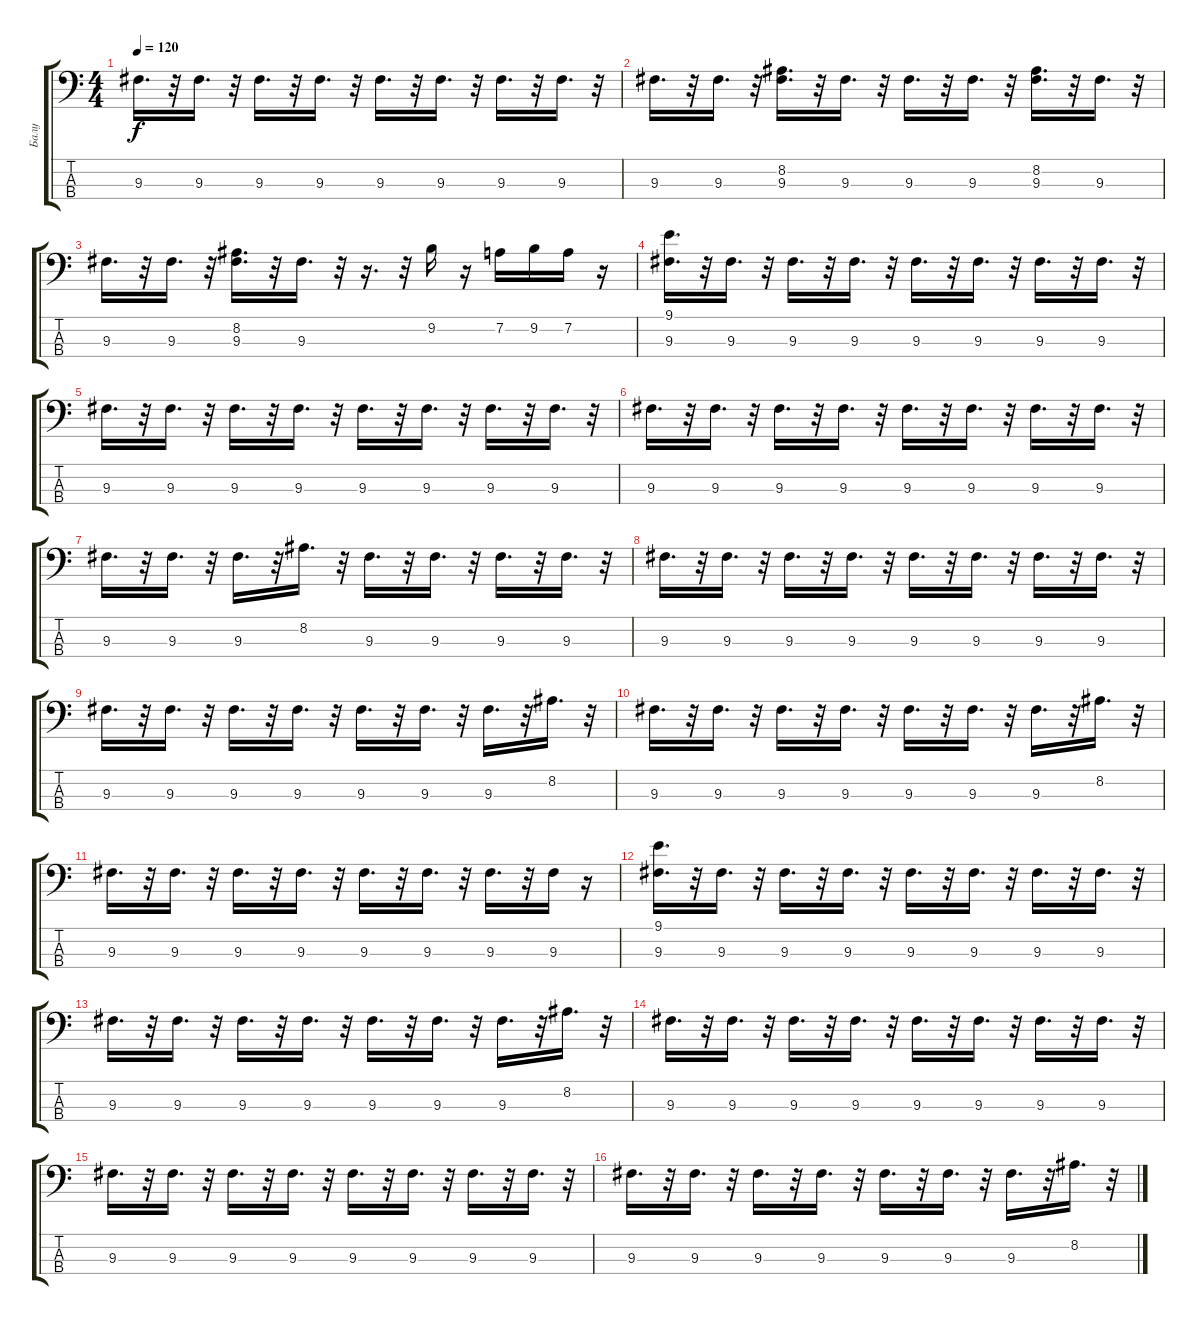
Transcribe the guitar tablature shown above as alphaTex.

\track ("Балу" "Балу") {instrument electricbasspick}
\staff {score tabs}
\tuning (G2 D2 A1 E1) {hide}
\ts (4 4)
\tempo 120
\clef f4
\ks c
9.3.16{d dy f} r.32 9.3.16{d} r.32 9.3.16{d} r.32 9.3.16{d} r.32 9.3.16{d} r.32 9.3.16{d} r.32 9.3.16{d} r.32 9.3.16{d} r.32 |
9.3.16{d} r.32 9.3.16{d} r.32 (8.2 9.3).16{d} r.32 9.3.16{d} r.32 9.3.16{d} r.32 9.3.16{d} r.32 (8.2 9.3).16{d} r.32 9.3.16{d} r.32 |
9.3.16{d} r.32 9.3.16{d} r.32 (8.2 9.3).16{d} r.32 9.3.16{d} r.32 r.16{d} r.32 9.2.16 r.16 7.2.16 9.2.16 7.2.16 r.16 |
(9.1 9.3).16{d} r.32 9.3.16{d} r.32 9.3.16{d} r.32 9.3.16{d} r.32 9.3.16{d} r.32 9.3.16{d} r.32 9.3.16{d} r.32 9.3.16{d} r.32 |
9.3.16{d} r.32 9.3.16{d} r.32 9.3.16{d} r.32 9.3.16{d} r.32 9.3.16{d} r.32 9.3.16{d} r.32 9.3.16{d} r.32 9.3.16{d} r.32 |
9.3.16{d} r.32 9.3.16{d} r.32 9.3.16{d} r.32 9.3.16{d} r.32 9.3.16{d} r.32 9.3.16{d} r.32 9.3.16{d} r.32 9.3.16{d} r.32 |
9.3.16{d} r.32 9.3.16{d} r.32 9.3.16{d} r.32 8.2.16{d} r.32 9.3.16{d} r.32 9.3.16{d} r.32 9.3.16{d} r.32 9.3.16{d} r.32 |
9.3.16{d} r.32 9.3.16{d} r.32 9.3.16{d} r.32 9.3.16{d} r.32 9.3.16{d} r.32 9.3.16{d} r.32 9.3.16{d} r.32 9.3.16{d} r.32 |
9.3.16{d} r.32 9.3.16{d} r.32 9.3.16{d} r.32 9.3.16{d} r.32 9.3.16{d} r.32 9.3.16{d} r.32 9.3.16{d} r.32 8.2.16{d} r.32 |
9.3.16{d} r.32 9.3.16{d} r.32 9.3.16{d} r.32 9.3.16{d} r.32 9.3.16{d} r.32 9.3.16{d} r.32 9.3.16{d} r.32 8.2.16{d} r.32 |
9.3.16{d} r.32 9.3.16{d} r.32 9.3.16{d} r.32 9.3.16{d} r.32 9.3.16{d} r.32 9.3.16{d} r.32 9.3.16{d} r.32 9.3.16 r.16 |
(9.1 9.3).16{d} r.32 9.3.16{d} r.32 9.3.16{d} r.32 9.3.16{d} r.32 9.3.16{d} r.32 9.3.16{d} r.32 9.3.16{d} r.32 9.3.16{d} r.32 |
9.3.16{d} r.32 9.3.16{d} r.32 9.3.16{d} r.32 9.3.16{d} r.32 9.3.16{d} r.32 9.3.16{d} r.32 9.3.16{d} r.32 8.2.16{d} r.32 |
9.3.16{d} r.32 9.3.16{d} r.32 9.3.16{d} r.32 9.3.16{d} r.32 9.3.16{d} r.32 9.3.16{d} r.32 9.3.16{d} r.32 9.3.16{d} r.32 |
9.3.16{d} r.32 9.3.16{d} r.32 9.3.16{d} r.32 9.3.16{d} r.32 9.3.16{d} r.32 9.3.16{d} r.32 9.3.16{d} r.32 9.3.16{d} r.32 |
9.3.16{d} r.32 9.3.16{d} r.32 9.3.16{d} r.32 9.3.16{d} r.32 9.3.16{d} r.32 9.3.16{d} r.32 9.3.16{d} r.32 8.2.16{d} r.32
